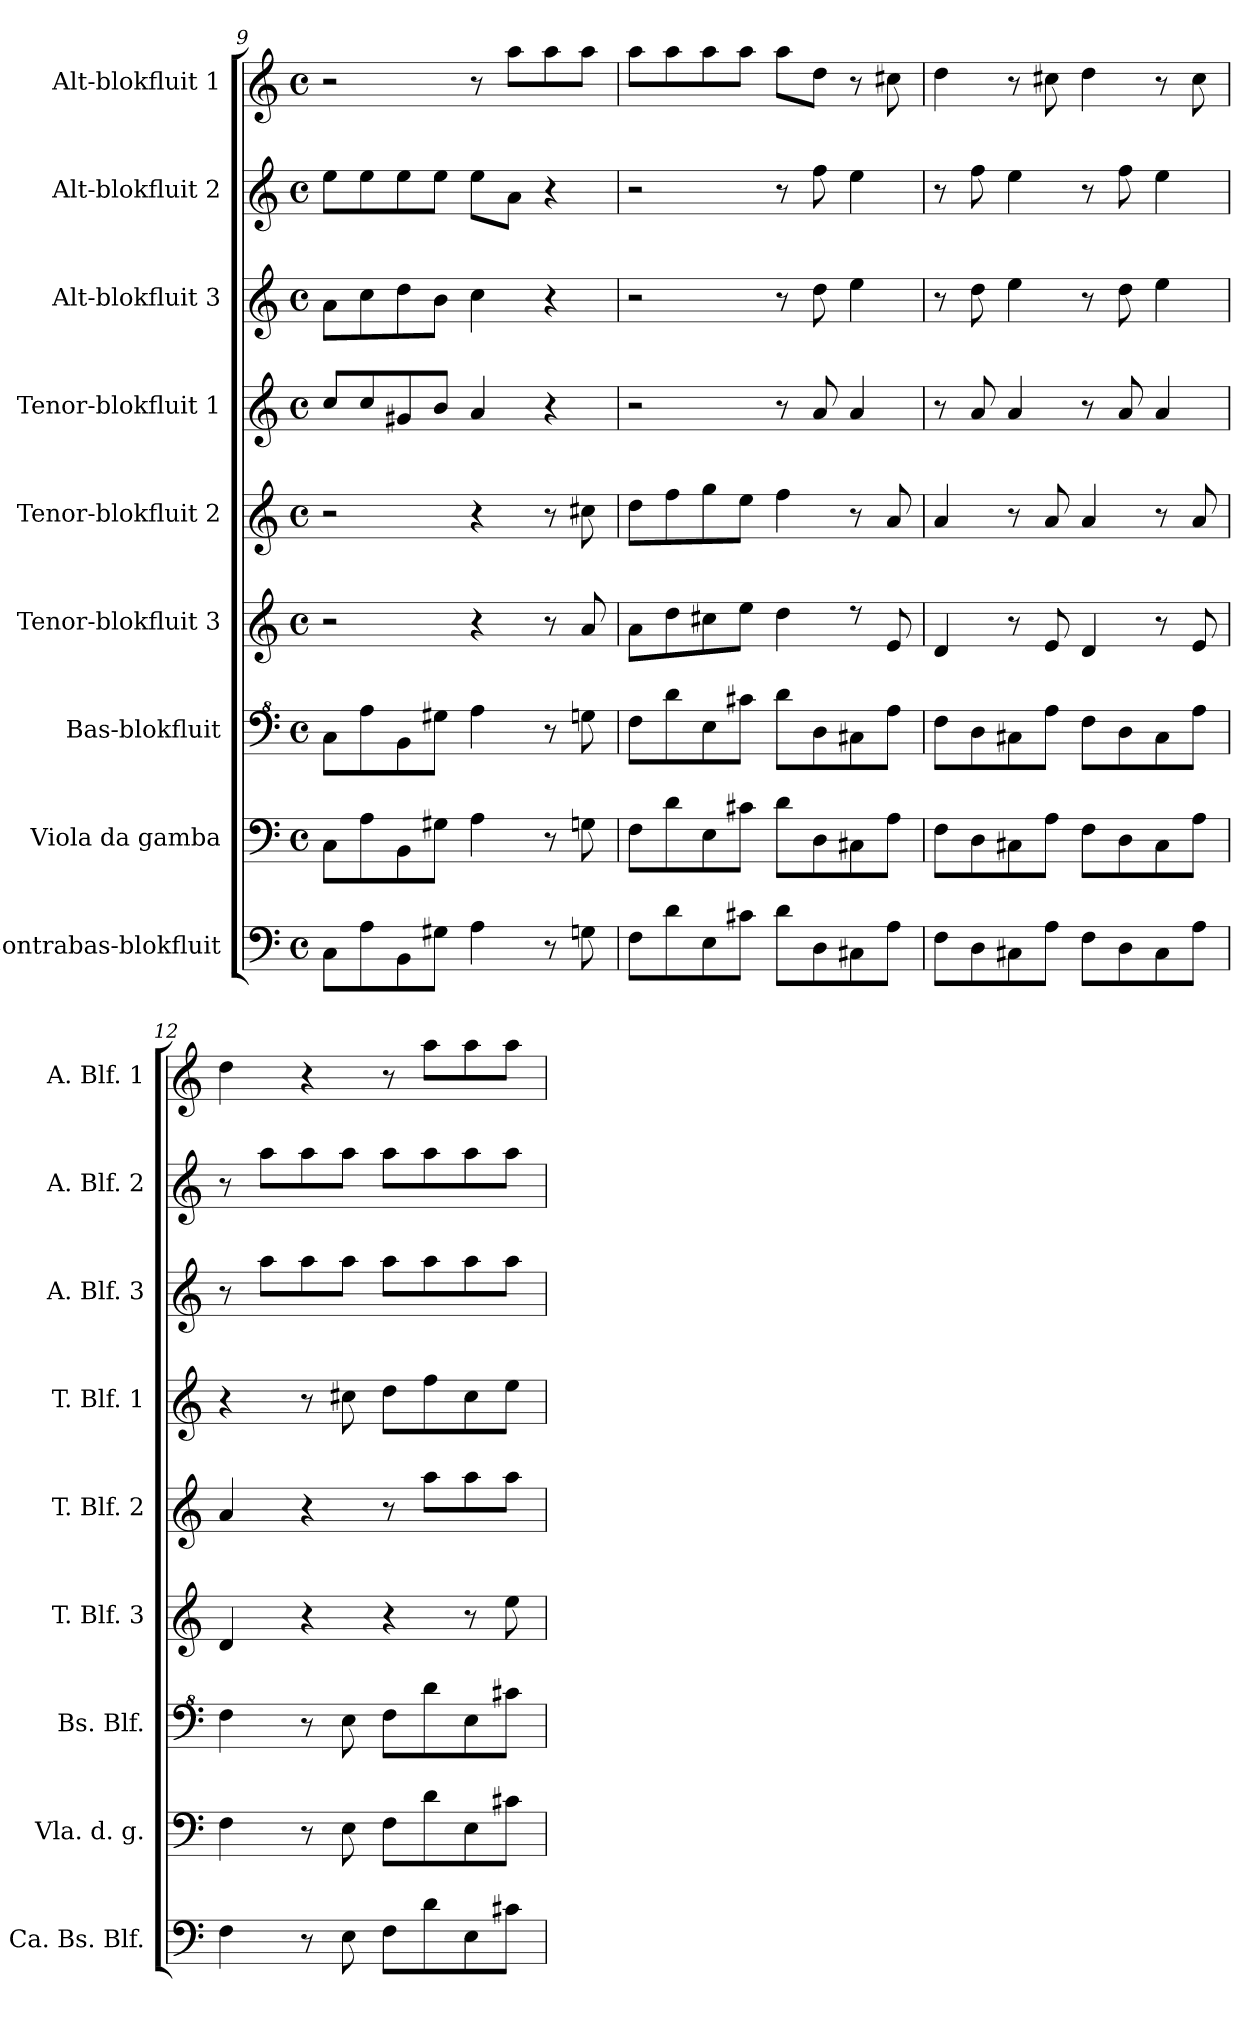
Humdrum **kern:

**kern	**kern	**kern	**kern	**kern	**kern	**kern	**kern	**kern
*part9	*part8	*part7	*part6	*part5	*part4	*part3	*part2	*part1
*staff9	*staff8	*staff7	*staff6	*staff5	*staff4	*staff3	*staff2	*staff1
*I"Contrabas-blokfluit	*I"Viola da gamba	*I"Bas-blokfluit	*I"Tenor-blokfluit 3	*I"Tenor-blokfluit 2	*I"Tenor-blokfluit 1	*I"Alt-blokfluit 3	*I"Alt-blokfluit 2	*I"Alt-blokfluit 1
*I'Ca. Bs. Blf.	*I'Vla. d. g.	*I'Bs. Blf.	*I'T. Blf. 3	*I'T. Blf. 2	*I'T. Blf. 1	*I'A. Blf. 3	*I'A. Blf. 2	*I'A. Blf. 1
*clefF4	*clefF4	*clefF^4	*clefG2	*clefG2	*clefG2	*clefG2	*clefG2	*clefG2
*k[]	*k[]	*k[]	*k[]	*k[]	*k[]	*k[]	*k[]	*k[]
*M4/4	*M4/4	*M4/4	*M4/4	*M4/4	*M4/4	*M4/4	*M4/4	*M4/4
*met(c)	*met(c)	*met(c)	*met(c)	*met(c)	*met(c)	*met(c)	*met(c)	*met(c)
=9	=9	=9	=9	=9	=9	=9	=9	=9
8C\L	8C\L	8c\L	2r	2r	8cc/L	8a\L	8ee\L	2r
8A\	8A\	8a\	.	.	8cc/	8cc\	8ee\	.
8BB\	8BB\	8B\	.	.	8g#X/	8dd\	8ee\	.
8G#X\J	8G#X\J	8g#X\J	.	.	8b/J	8b\J	8ee\J	.
4A\	4A\	4a\	4r	4r	4a/	4cc\	8ee\L	8r
.	.	.	.	.	.	.	8a\J	8aa\L
8r	8r	8r	8r	8r	4r	4r	4r	8aa\
8Gn\	8Gn\	8gn\	8a/	8cc#X\	.	.	.	8aa\J
=10	=10	=10	=10	=10	=10	=10	=10	=10
8F\L	8F\L	8f\L	8a\L	8dd\L	2r	2r	2r	8aa\L
8d\	8d\	8dd\	8dd\	8ff\	.	.	.	8aa\
8E\	8E\	8e\	8cc#X\	8gg\	.	.	.	8aa\
8c#X\J	8c#X\J	8cc#X\J	8ee\J	8ee\J	.	.	.	8aa\J
8d\L	8d\L	8dd\L	4dd\	4ff\	8r	8r	8r	8aa\L
8D\	8D\	8d\	.	.	8a/	8dd\	8ff\	8dd\J
8C#X\	8C#X\	8c#X\	8rdd	8r	4a/	4ee\	4ee\	8r
8A\J	8A\J	8a\J	8e/	8a/	.	.	.	8cc#X\
!!LO:PB:g=z
=11	=11	=11	=11	=11	=11	=11	=11	=11
8F\L	8F\L	8f\L	4d/	4a/	8r	8r	8r	4dd\
8D\	8D\	8d\	.	.	8a/	8dd\	8ff\	.
8C#X\	8C#X\	8c#X\	8r	8r	4a/	4ee\	4ee\	8r
8A\J	8A\J	8a\J	8e/	8a/	.	.	.	8cc#X\
8F\L	8F\L	8f\L	4d/	4a/	8r	8r	8r	4dd\
8D\	8D\	8d\	.	.	8a/	8dd\	8ff\	.
8C#\	8C#\	8c#\	8r	8r	4a/	4ee\	4ee\	8r
8A\J	8A\J	8a\J	8e/	8a/	.	.	.	8cc#\
=12	=12	=12	=12	=12	=12	=12	=12	=12
4F\	4F\	4f\	4d/	4a/	4r	8r	8r	4dd\
.	.	.	.	.	.	8aa\L	8aa\L	.
8r	8r	8r	4r	4r	8r	8aa\	8aa\	4r
8E\	8E\	8e\	.	.	8cc#X\	8aa\J	8aa\J	.
8F\L	8F\L	8f\L	4r	8r	8dd\L	8aa\L	8aa\L	8r
8d\	8d\	8dd\	.	8aa\L	8ff\	8aa\	8aa\	8aa\L
8E\	8E\	8e\	8r	8aa\	8cc#\	8aa\	8aa\	8aa\
8c#X\J	8c#X\J	8cc#X\J	8ee\	8aa\J	8ee\J	8aa\J	8aa\J	8aa\J
=	=	=	=	=	=	=	=	=
*-	*-	*-	*-	*-	*-	*-	*-	*-
